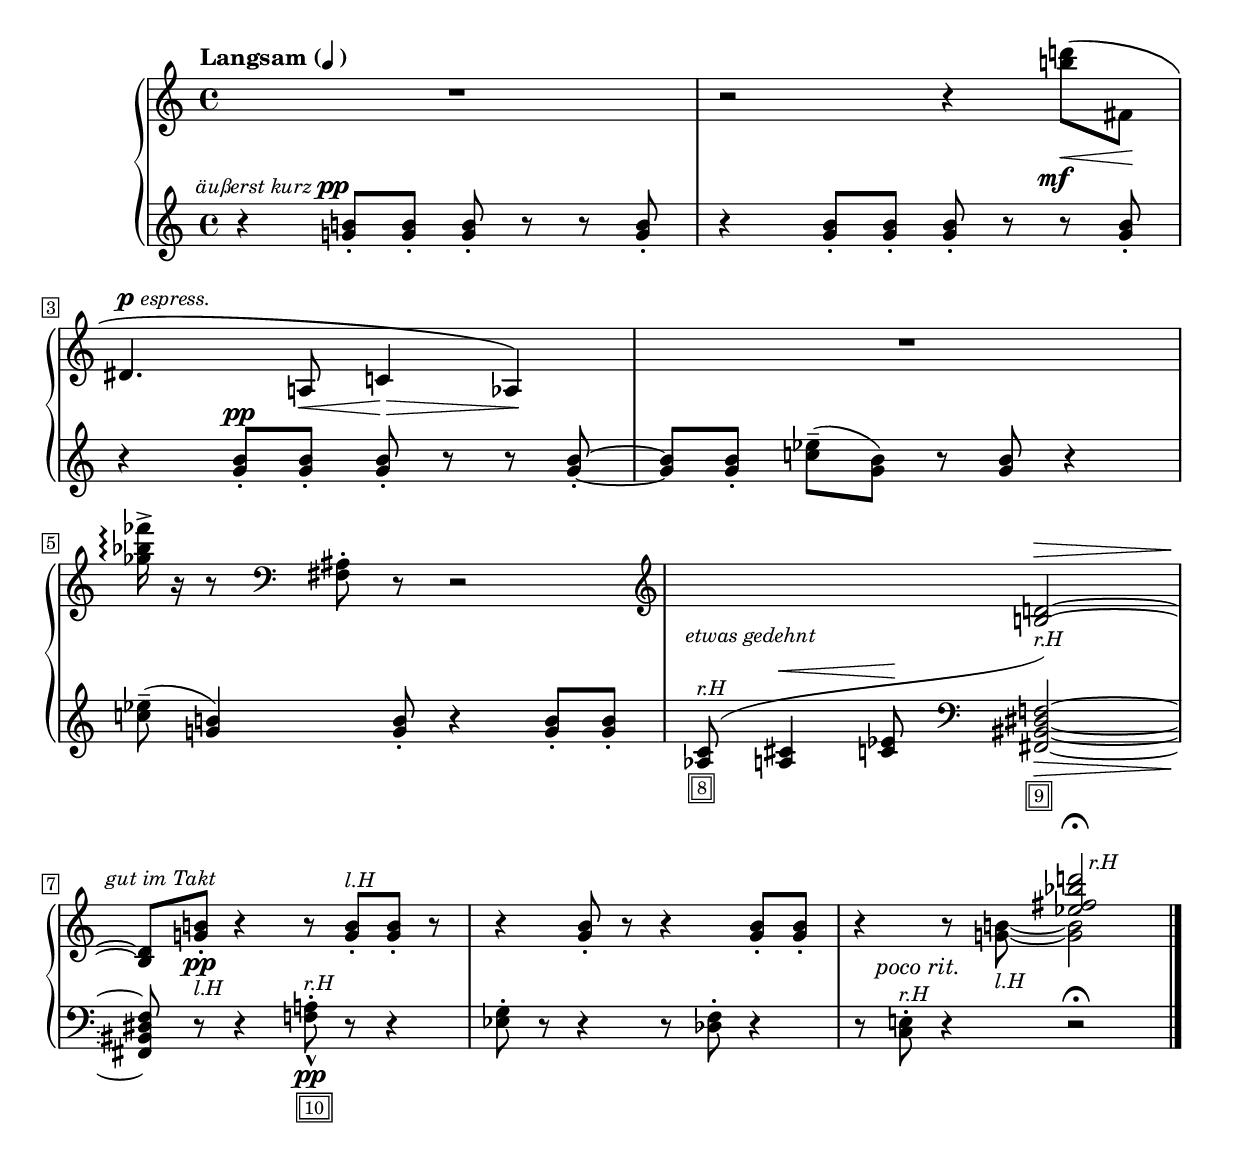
Global = {
  \key c \major
  \time 4/4
  \include "../global.ly"
}

lH = \markup { \small\italic "l.H" }
rH = \markup { \small\italic "r.H" }

Sopran = \context Voice = "one" \relative c'' {
  \voiceOne
  \override MultiMeasureRest.staff-position = #0
  \override Rest.staff-position = #0
  \stemNeutral\slurNeutral
  %1
  \tempo \markup {
    \bold\concat { "Langsam (" { \tiny\note {4} #1 } " )" }
  }
  | R1
  | r2 r4
    \shape #'(
      (( 0 . 0) (0 . 0) (0 . 3) (0 . 3))
      (( 0 . 1) (0 . 1) (0 . 0) (0 . 0))
    ) PhrasingSlur
    \once\override Staff.TextScript.extra-offset = #'(-2 . 0)
    <b'! d!>8[_\markup{ \dynamic mf }\(\< fis,]\!
    \break
  | dis4.^\markup {
      \dynamic p \small\italic "espress."
    } a!8\< c!4\!\> aes!\!\)
  | R1
    \break
  %5
  | <ges'' bes fes'>16^>\arpeggio r r8 \clef bass <fis,, ais>^. r8 r2
  | \clef treble s2 <b! d!>~^\>_\rH
    \break
  | \once\override Staff.TextScript.extra-offset = #'(-3 . 0)
    q8[\!^\markup {
      \small\italic "gut im Takt"
    } <g'! b!>_.]_\pp_\lH r4 r8 <g b>8_.^\lH q_. r
  | r4 q8_. r r4 q8_.[ q_.]
  | r4 r8 \stemDown\tieDown <g! b!>~_\lH q2
  \fine
}

Alto = \context Voice = "two" \relative c'' {
  \voiceTwo
  \override MultiMeasureRest.staff-position = #0
  \override Rest.staff-position = #0
  \stemUp
  %1
  | s1*8
  | s2
    \once\override Staff.TextScript.extra-offset = #'(2 . -2)
    <ees fis bes d!>^\rH^\fermata
}

Bass = \context Voice = "four" \relative c' {
  \voiceFour
  \override MultiMeasureRest.staff-position = #0
  \override Rest.staff-position = #0
  \stemNeutral\slurNeutral\tieNeutral
  %1
  | r4^\markup {
      \hspace #-4 \italic\small "äußerst kurz" \dynamic pp
    } <g'! b!>8_.[ q_.] q_. r r q_.
  | r4 <g b>8_.[ q_.] q_. r r q_.
  | r4 <g b>8_.^\pp[ q_.] q_. r r q_.~
  | q[ q_.] <c! ees>^-[( <g b>]) r q r4
  %5
  | <c! ees>8^-( <g! b!>4) q8_. r4 q8_. q_.
  | \shape #'((( 0 . 0) (0 . 1) (0 . 0) (0 . 4))) Slur
    <aes, c>8^\rH^(_\markup \annotation {8} <a! cis>4^\< <c! ees>8\!
    \clef bass <fis,, bis dis f!>2~_\>)_\markup \annotation {9}
  | q8\! r r4 <f'! a!>8^._\pp_^_\markup \annotation {10}^\rH r r4
  | <ees g>8^. r r4 r8 <des f>^. r4
  | r8 <c e!>^.^\rH r4 r2^\fermata
  \fine
}

centerDynamics = {
  %1
  | s1*5
  | \once\override Staff.TextScript.extra-offset = #'(-1 . -1)
    s4-\markup { \italic\small "etwas gedehnt" } s2.
  | s1*2
  | s4-\markup { \italic\small \hspace #2 "poco rit." } s2.
}

\score {
  \new PianoStaff \with { connectArpeggios = ##t }
  <<
    \accidentalStyle Score.piano
    \context Staff = "upper" <<
      \set Staff.midiInstrument = #"acoustic grand"
      \Global
      \clef treble
      \Sopran
      \Alto
    >>
    \context Dynamics <<
      \Global \centerDynamics
    >>
    \context Staff = "lower" <<
      \set Staff.midiInstrument = #"acoustic grand"
      \Global
      \clef treble
      \Bass
    >>
  >>
  \header {
    %composer = "Arnold Schönberg"
    %opus = "Op. 19"
    title = \markup {
      \fill-line {
        \center-column {
          \line { \abs-fontsize #20 "II." }
        }
      }
    }
    subtitle = #f
  }
  \layout {
    \context {
      \PianoStaff
      % More space between staves in the same PianoStaff
      %\override StaffGrouper.staff-staff-spacing.minimum-distance = 14
      %\override TextScript.font-shape = #'italic
    }
  }
  \midi {
    \tempo 4 = 100
  }
}
